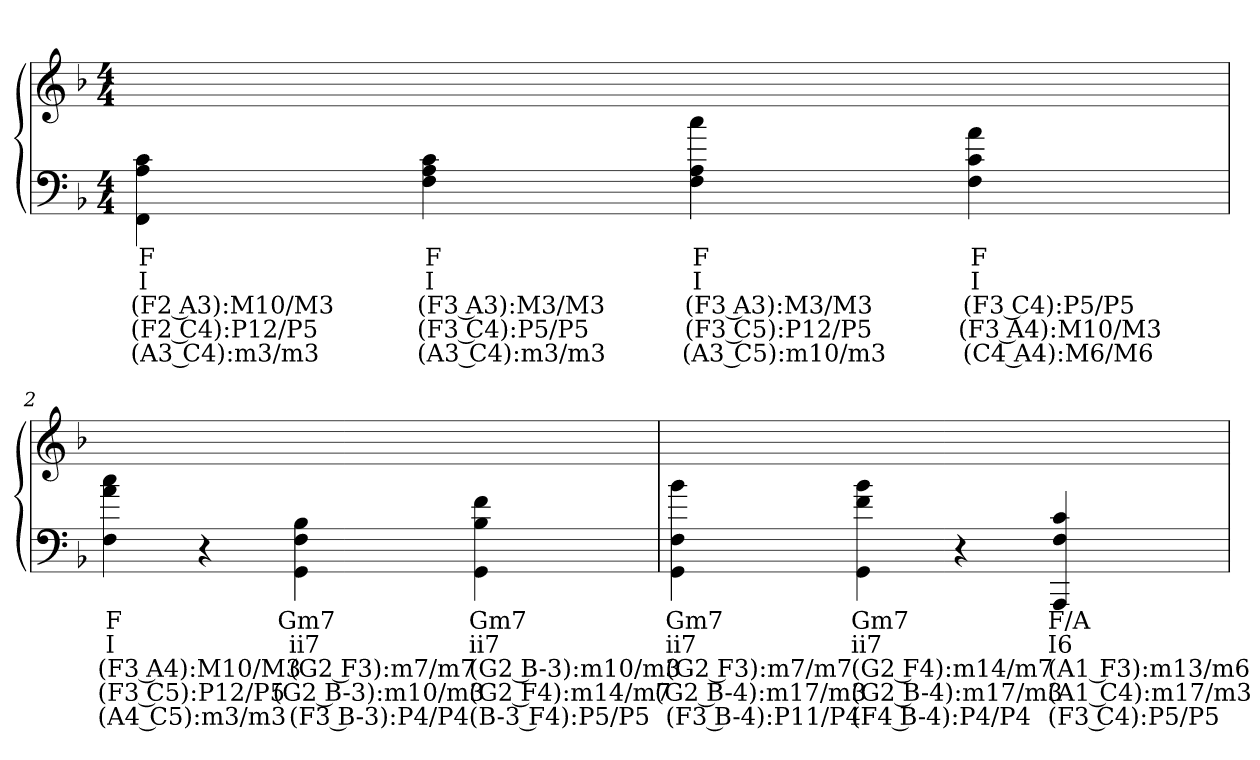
**kern	**text	**text	**text	**text	**text	**kern
*part2	*part2	*part2	*part2	*part2	*part2	*part1
*staff2	*staff2	*staff2	*staff2	*staff2	*staff2	*staff1
*clefF4	*	*	*	*	*	*clefG2
*k[b-]	*	*	*	*	*	*k[b-]
*F:	*	*	*	*	*	*F:
*M4/4	*	*	*	*	*	*M4/4
*MM60	*	*	*	*	*	*MM60
=1	=1	=1	=1	=1	=1	=1
4FF 4A 4c	F	I	(F2 A3):M10/M3	(F2 C4):P12/P5	(A3 C4):m3/m3	1ryy
4F 4A 4c	F	I	(F3 A3):M3/M3	(F3 C4):P5/P5	(A3 C4):m3/m3	.
4F 4A 4cc	F	I	(F3 A3):M3/M3	(F3 C5):P12/P5	(A3 C5):m10/m3	.
4F 4c 4a	F	I	(F3 C4):P5/P5	(F3 A4):M10/M3	(C4 A4):M6/M6	.
=2	=2	=2	=2	=2	=2	=2
4F 4a 4cc	F	I	(F3 A4):M10/M3	(F3 C5):P12/P5	(A4 C5):m3/m3	1ryy
4r	.	.	.	.	.	.
4GG 4F 4B-	Gm7	ii7	(G2 F3):m7/m7	(G2 B-3):m10/m3	(F3 B-3):P4/P4	.
4GG 4B- 4f	Gm7	ii7	(G2 B-3):m10/m3	(G2 F4):m14/m7	(B-3 F4):P5/P5	.
=3	=3	=3	=3	=3	=3	=3
4GG 4F 4b-	Gm7	ii7	(G2 F3):m7/m7	(G2 B-4):m17/m3	(F3 B-4):P11/P4	1ryy
4GG 4f 4b-	Gm7	ii7	(G2 F4):m14/m7	(G2 B-4):m17/m3	(F4 B-4):P4/P4	.
4r	.	.	.	.	.	.
4AAA 4F 4c	F/A	I6	(A1 F3):m13/m6	(A1 C4):m17/m3	(F3 C4):P5/P5	.
=	=	=	=	=	=	=
*-	*-	*-	*-	*-	*-	*-
